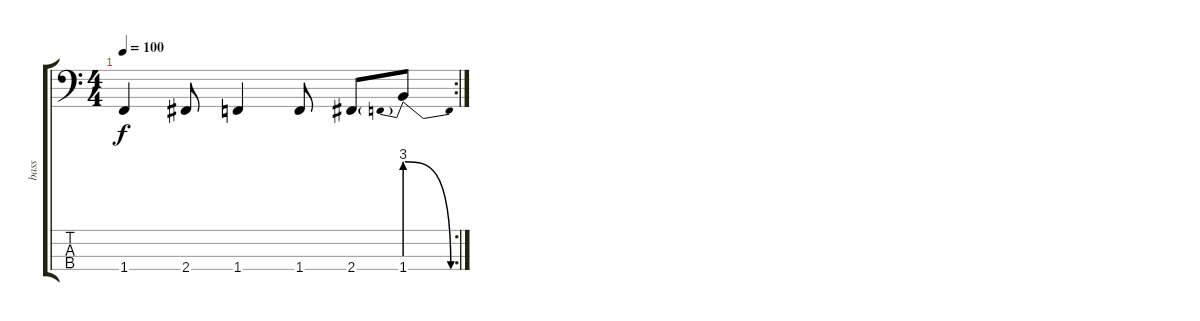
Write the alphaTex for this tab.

\track ("bass" "bass") {instrument acousticbass}
\staff {score tabs}
\tuning (G2 D2 A1 E1) {hide}
\rc 2
\ts (4 4)
\tempo 100
\clef f4
\ks c
1.4.4{dy f} 2.4.8 1.4.4 1.4.8 2.4.8 1.4{be (prebendrelease 0 12 60 0)}.8
